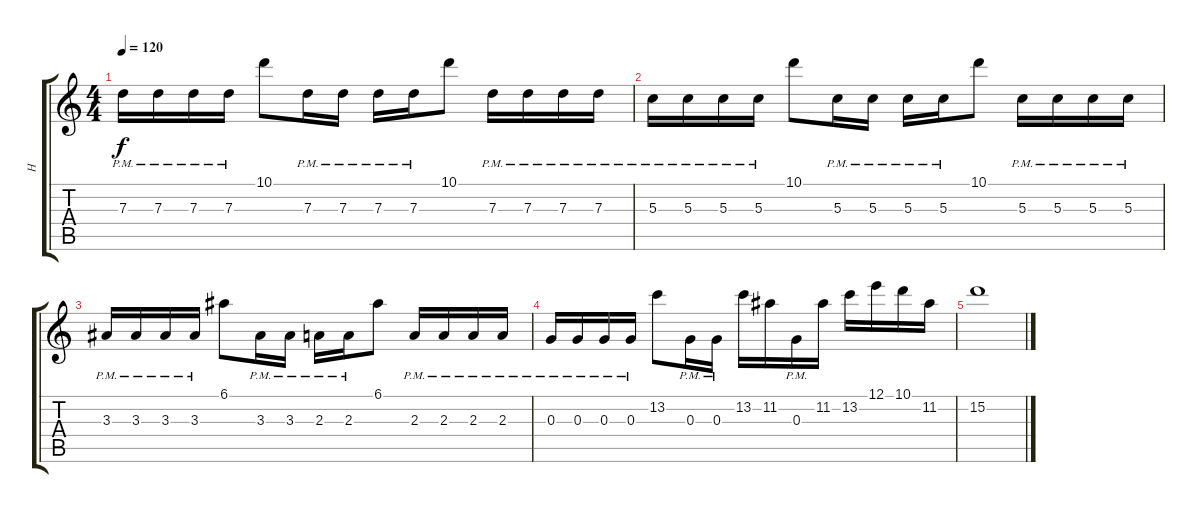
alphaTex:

\track ("H" "H") {instrument overdrivenguitar}
\staff {score tabs}
\tuning (E4 B3 G3 D3 A2 D2) {hide}
\ts (4 4)
\tempo 120
\clef g2
\ks c
7.3{pm}.16{dy f} 7.3{pm}.16 7.3{pm}.16 7.3{pm}.16 10.1.8 7.3{pm}.16 7.3{pm}.16 7.3{pm}.16 7.3{pm}.16 10.1.8 7.3{pm}.16 7.3{pm}.16 7.3{pm}.16 7.3{pm}.16 |
5.3{pm}.16 5.3{pm}.16 5.3{pm}.16 5.3{pm}.16 10.1.8 5.3{pm}.16 5.3{pm}.16 5.3{pm}.16 5.3{pm}.16 10.1.8 5.3{pm}.16 5.3{pm}.16 5.3{pm}.16 5.3{pm}.16 |
3.3{pm}.16 3.3{pm}.16 3.3{pm}.16 3.3{pm}.16 6.1.8 3.3{pm}.16 3.3{pm}.16 2.3{pm}.16 2.3{pm}.16 6.1.8 2.3{pm}.16 2.3{pm}.16 2.3{pm}.16 2.3{pm}.16 |
0.3{pm}.16 0.3{pm}.16 0.3{pm}.16 0.3{pm}.16 13.2.8 0.3{pm}.16 0.3{pm}.16 13.2.16 11.2.16 0.3{pm}.16 11.2.16 13.2.16 12.1.16 10.1.16 11.2.16 |
15.2.1
